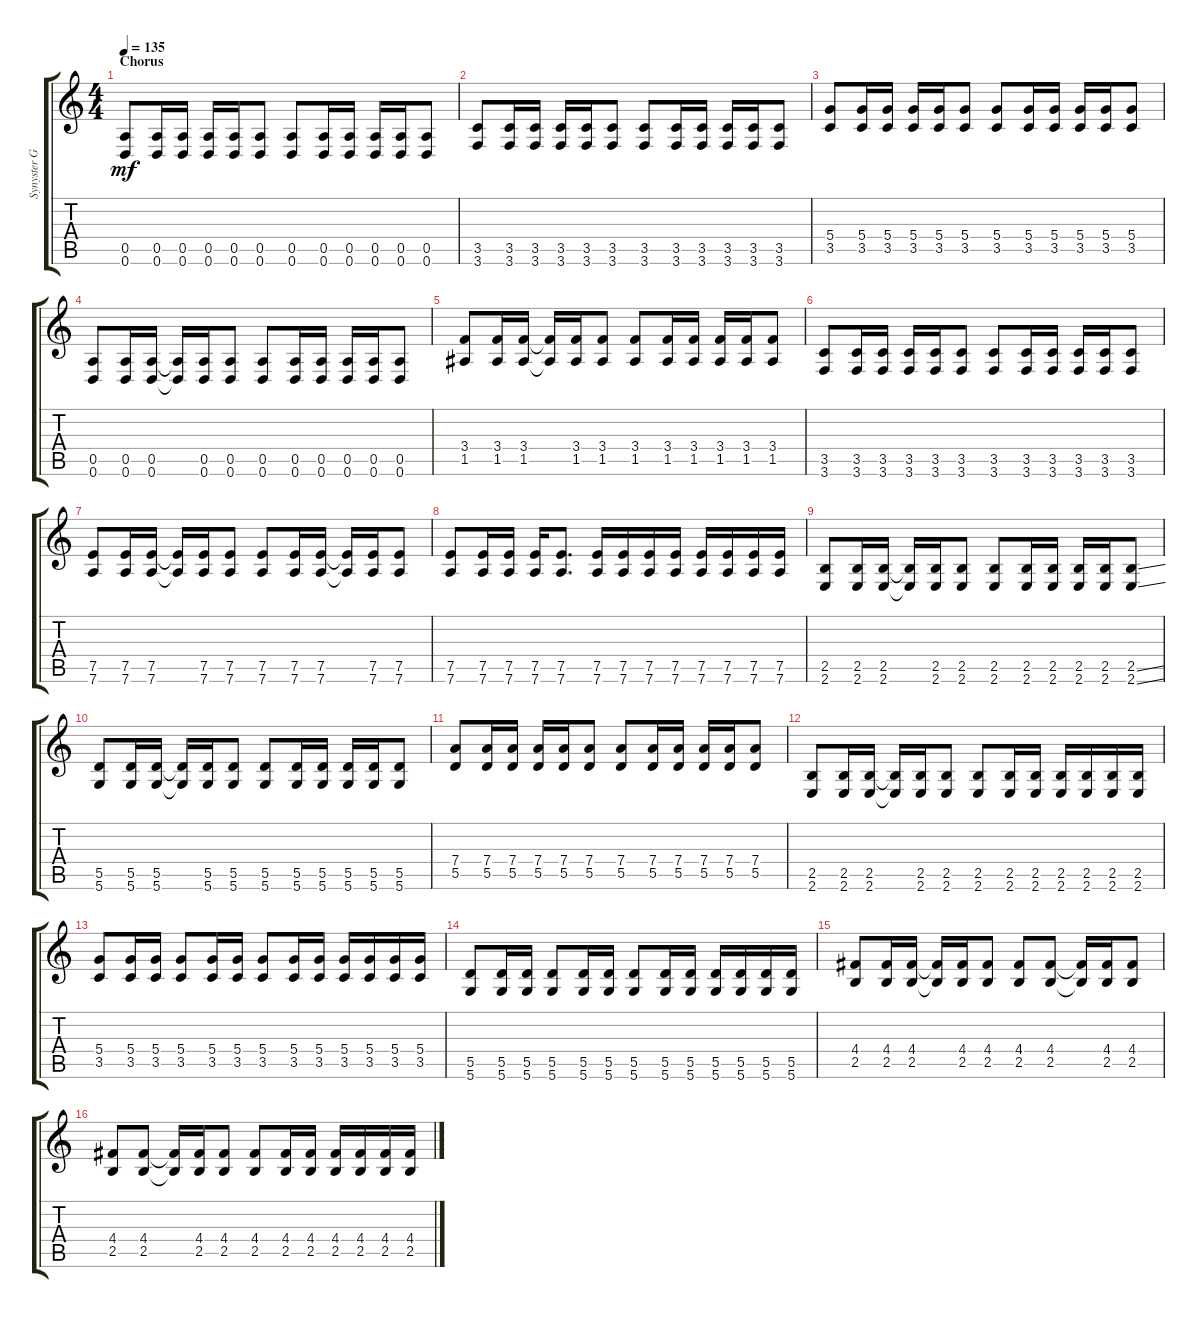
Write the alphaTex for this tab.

\track ("Synyster Gates" "Synyster G") {instrument distortionguitar}
\staff {score tabs}
\tuning (E4 B3 G3 D3 A2 D2) {hide}
\ts (4 4)
\section ("" "Chorus")
\tempo 135
\clef g2
\ks c
(0.5 0.6).8{dy mf} (0.5 0.6).16 (0.5 0.6).16 (0.5 0.6).16 (0.5 0.6).16 (0.5 0.6).8 (0.5 0.6).8 (0.5 0.6).16 (0.5 0.6).16 (0.5 0.6).16 (0.5 0.6).16 (0.5 0.6).8 |
(3.5 3.6).8 (3.5 3.6).16 (3.5 3.6).16 (3.5 3.6).16 (3.5 3.6).16 (3.5 3.6).8 (3.5 3.6).8 (3.5 3.6).16 (3.5 3.6).16 (3.5 3.6).16 (3.5 3.6).16 (3.5 3.6).8 |
(5.4 3.5).8 (5.4 3.5).16 (5.4 3.5).16 (5.4 3.5).16 (5.4 3.5).16 (5.4 3.5).8 (5.4 3.5).8 (5.4 3.5).16 (5.4 3.5).16 (5.4 3.5).16 (5.4 3.5).16 (5.4 3.5).8 |
(0.5 0.6).8 (0.5 0.6).16 (0.5 0.6).16 (0.5{t} 0.6{t}).16 (0.5 0.6).16 (0.5 0.6).8 (0.5 0.6).8 (0.5 0.6).16 (0.5 0.6).16 (0.5 0.6).16 (0.5 0.6).16 (0.5 0.6).8 |
(3.4 1.5).8 (3.4 1.5).16 (3.4 1.5).16 (3.4{t} 1.5{t}).16 (3.4 1.5).16 (3.4 1.5).8 (3.4 1.5).8 (3.4 1.5).16 (3.4 1.5).16 (3.4 1.5).16 (3.4 1.5).16 (3.4 1.5).8 |
(3.5 3.6).8 (3.5 3.6).16 (3.5 3.6).16 (3.5 3.6).16 (3.5 3.6).16 (3.5 3.6).8 (3.5 3.6).8 (3.5 3.6).16 (3.5 3.6).16 (3.5 3.6).16 (3.5 3.6).16 (3.5 3.6).8 |
(7.5 7.6).8 (7.5 7.6).16 (7.5 7.6).16 (7.5{t} 7.6{t}).16 (7.5 7.6).16 (7.5 7.6).8 (7.5 7.6).8 (7.5 7.6).16 (7.5 7.6).16 (7.5{t} 7.6{t}).16 (7.5 7.6).16 (7.5 7.6).8 |
(7.5 7.6).8 (7.5 7.6).16 (7.5 7.6).16 (7.5 7.6).16 (7.5 7.6).8{d} (7.5 7.6).16 (7.5 7.6).16 (7.5 7.6).16 (7.5 7.6).16 (7.5 7.6).16 (7.5 7.6).16 (7.5 7.6).16 (7.5 7.6).16 |
(2.5 2.6).8 (2.5 2.6).16 (2.5 2.6).16 (2.5{t} 2.6{t}).16 (2.5 2.6).16 (2.5 2.6).8 (2.5 2.6).8 (2.5 2.6).16 (2.5 2.6).16 (2.5 2.6).16 (2.5 2.6).16 (2.5{ss} 2.6{ss}).8 |
(5.5 5.6).8 (5.5 5.6).16 (5.5 5.6).16 (5.5{t} 5.6{t}).16 (5.5 5.6).16 (5.5 5.6).8 (5.5 5.6).8 (5.5 5.6).16 (5.5 5.6).16 (5.5 5.6).16 (5.5 5.6).16 (5.5 5.6).8 |
(7.4 5.5).8 (7.4 5.5).16 (7.4 5.5).16 (7.4 5.5).16 (7.4 5.5).16 (7.4 5.5).8 (7.4 5.5).8 (7.4 5.5).16 (7.4 5.5).16 (7.4 5.5).16 (7.4 5.5).16 (7.4 5.5).8 |
(2.5 2.6).8 (2.5 2.6).16 (2.5 2.6).16 (2.5{t} 2.6{t}).16 (2.5 2.6).16 (2.5 2.6).8 (2.5 2.6).8 (2.5 2.6).16 (2.5 2.6).16 (2.5 2.6).16 (2.5 2.6).16 (2.5 2.6).16 (2.5 2.6).16 |
(5.4 3.5).8 (5.4 3.5).16 (5.4 3.5).16 (5.4 3.5).8 (5.4 3.5).16 (5.4 3.5).16 (5.4 3.5).8 (5.4 3.5).16 (5.4 3.5).16 (5.4 3.5).16 (5.4 3.5).16 (5.4 3.5).16 (5.4 3.5).16 |
(5.5 5.6).8 (5.5 5.6).16 (5.5 5.6).16 (5.5 5.6).8 (5.5 5.6).16 (5.5 5.6).16 (5.5 5.6).8 (5.5 5.6).16 (5.5 5.6).16 (5.5 5.6).16 (5.5 5.6).16 (5.5 5.6).16 (5.5 5.6).16 |
(4.4 2.5).8 (4.4 2.5).16 (4.4 2.5).16 (4.4{t} 2.5{t}).16 (4.4 2.5).16 (4.4 2.5).8 (4.4 2.5).8 (4.4 2.5).8 (4.4{t} 2.5{t}).16 (4.4 2.5).16 (4.4 2.5).8 |
(4.4 2.5).8 (4.4 2.5).8 (4.4{t} 2.5{t}).16 (4.4 2.5).16 (4.4 2.5).8 (4.4 2.5).8 (4.4 2.5).16 (4.4 2.5).16 (4.4 2.5).16 (4.4 2.5).16 (4.4 2.5).16 (4.4 2.5).16
